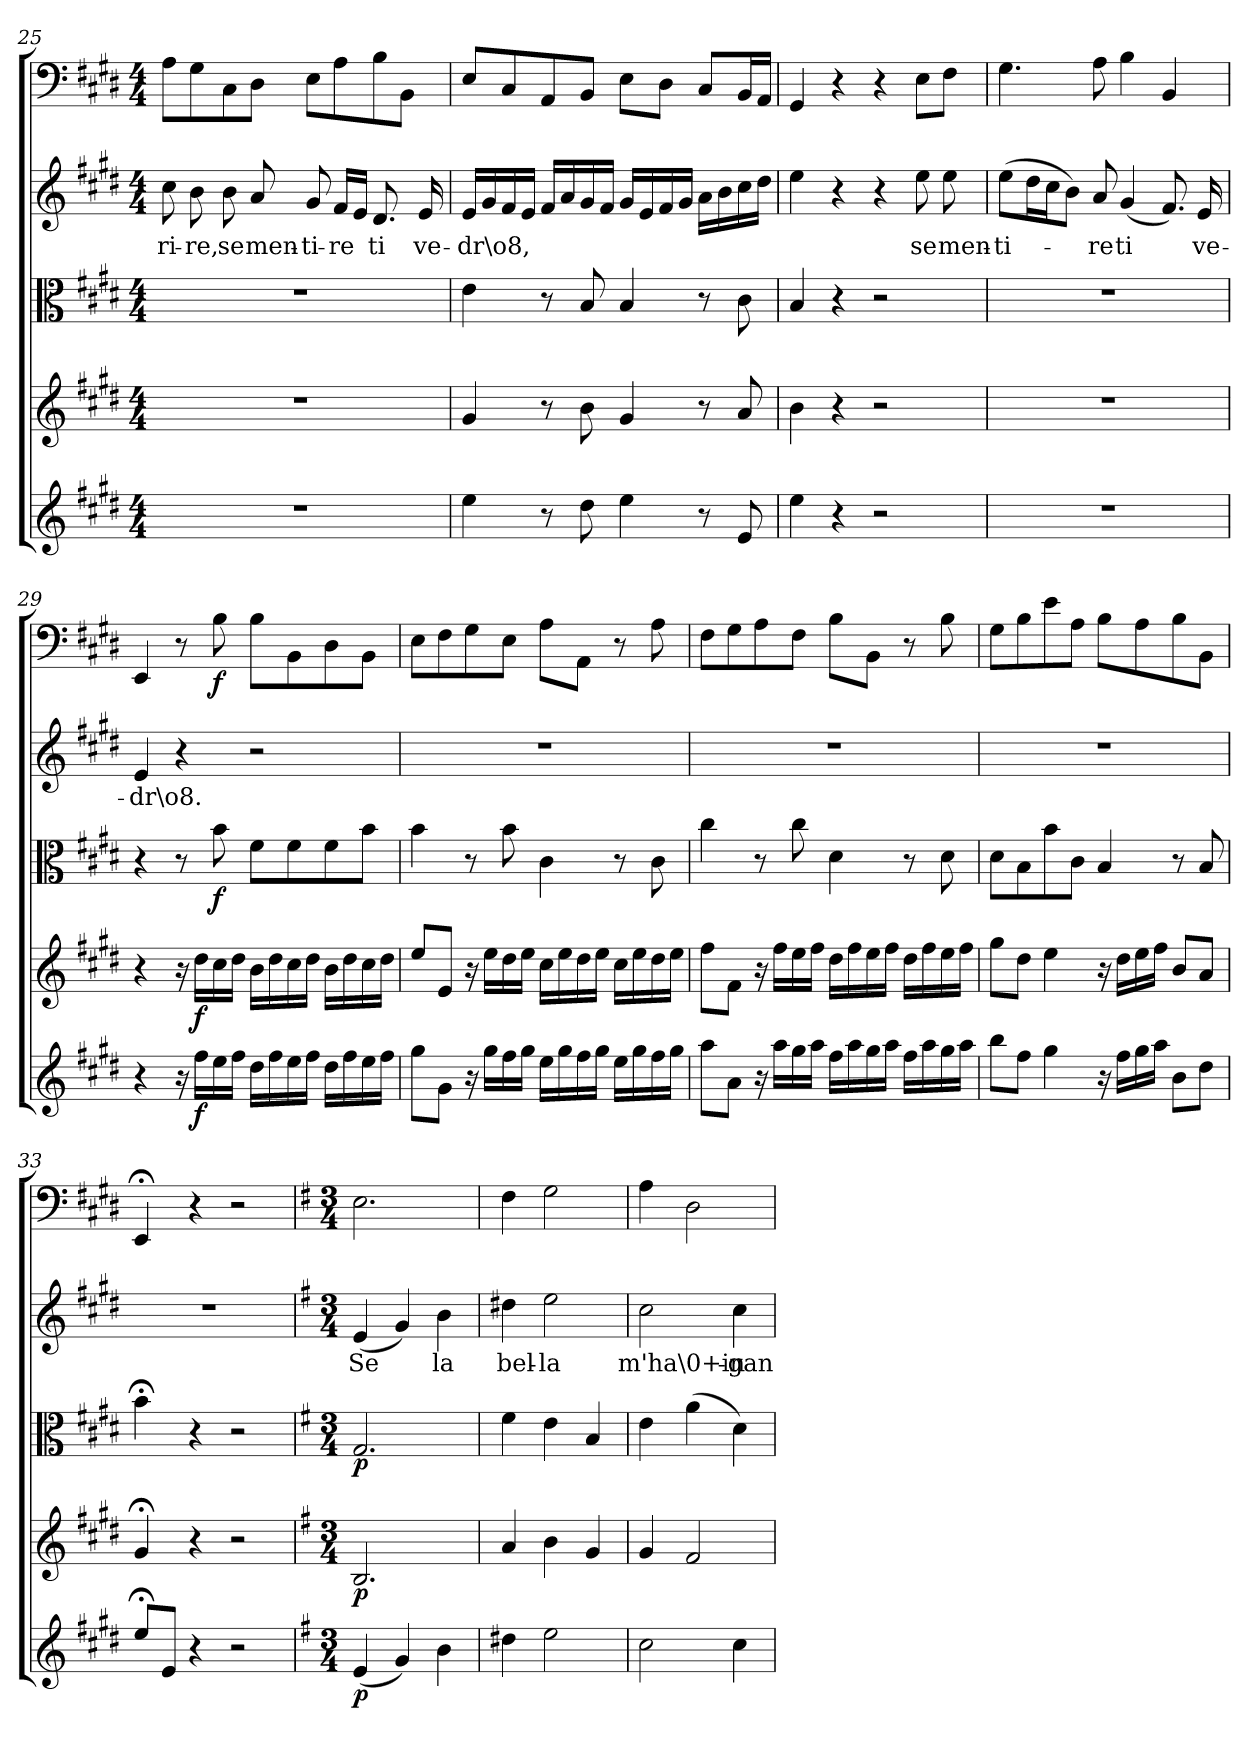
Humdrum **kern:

**kern	**dynam	**kern	**dynam	**kern	**dynam	**kern	**text	**kern	**dynam
*part5	*part5	*part4	*part4	*part3	*part3	*part2	*part2	*part1	*part1
*staff5	*staff5	*staff4	*staff4	*staff3	*staff3	*staff2	*staff2	*staff1	*staff1
*clefG2	*	*clefG2	*	*clefC3	*	*clefG2	*	*clefF4	*
*k[f#c#g#d#]	*	*k[f#c#g#d#]	*	*k[f#c#g#d#]	*	*k[f#c#g#d#]	*	*k[f#c#g#d#]	*
*E:	*	*E:	*	*E:	*	*E:	*	*E:	*
*M4/4	*	*M4/4	*	*M4/4	*	*M4/4	*	*M4/4	*
=25	=25	=25	=25	=25	=25	=25	=25	=25	=25
1r	.	1r	.	1r	.	8cc#\	-ri-	8A\L	.
.	.	.	.	.	.	8b\	-re,	8G#\	.
.	.	.	.	.	.	8b\	se	8C#\	.
.	.	.	.	.	.	8a/	men-	8D#\J	.
.	.	.	.	.	.	8g#/	-ti-	8E\L	.
.	.	.	.	.	.	16f#/LL	-re	8A\	.
.	.	.	.	.	.	16e/JJ	.	.	.
.	.	.	.	.	.	8.d#/	ti	8B\	.
.	.	.	.	.	.	.	.	8BB\J	.
.	.	.	.	.	.	16e/	ve-	.	.
=26	=26	=26	=26	=26	=26	=26	=26	=26	=26
4ee\	.	4g#/	.	4e\	.	16e/LL	-dr\o8,	8E/L	.
.	.	.	.	.	.	16g#/	.	.	.
.	.	.	.	.	.	16f#/	.	8C#/	.
.	.	.	.	.	.	16e/JJ	.	.	.
8r	.	8r	.	8r	.	16f#/LL	.	8AA/	.
.	.	.	.	.	.	16a/	.	.	.
8dd#\	.	8b\	.	8B/	.	16g#/	.	8BB/J	.
.	.	.	.	.	.	16f#/JJ	.	.	.
4ee\	.	4g#/	.	4B/	.	16g#/LL	.	8E\L	.
.	.	.	.	.	.	16e/	.	.	.
.	.	.	.	.	.	16f#/	.	8D#\J	.
.	.	.	.	.	.	16g#/JJ	.	.	.
8r	.	8r	.	8r	.	16a\LL	.	8C#/L	.
.	.	.	.	.	.	16b\	.	.	.
8e/	.	8a/	.	8c#\	.	16cc#\	.	16BB/L	.
.	.	.	.	.	.	16dd#\JJ	.	16AA/JJ	.
=27	=27	=27	=27	=27	=27	=27	=27	=27	=27
4ee\	.	4b\	.	4B/	.	4ee\	.	4GG#/	.
4r	.	4r	.	4r	.	4r	.	4r	.
2r	.	2r	.	2r	.	4r	.	4r	.
.	.	.	.	.	.	8ee\	se	8E\L	.
.	.	.	.	.	.	8ee\	men-	8F#\J	.
=28	=28	=28	=28	=28	=28	=28	=28	=28	=28
1r	.	1r	.	1r	.	(8ee\L	-ti-	4.G#\	.
.	.	.	.	.	.	16dd#\L	.	.	.
.	.	.	.	.	.	16cc#\J	.	.	.
.	.	.	.	.	.	8b\J)	.	.	.
.	.	.	.	.	.	8a/	-re	8A\	.
.	.	.	.	.	.	(4g#/	ti	4B\	.
.	.	.	.	.	.	8.f#/)	.	4BB/	.
.	.	.	.	.	.	16e/	ve-	.	.
=29	=29	=29	=29	=29	=29	=29	=29	=29	=29
4r	.	4r	.	4r	.	4e/	-dr\o8.	4EE/	.
16r	.	16r	.	8r	.	4r	.	8r	.
16ff#\LL	f	16dd#\LL	f	.	.	.	.	.	.
16ee\	.	16cc#\	.	8b\	f	.	.	8B\	f
16ff#\JJ	.	16dd#\JJ	.	.	.	.	.	.	.
16dd#\LL	.	16b\LL	.	8f#\L	.	2r	.	8B\L	.
16ff#\	.	16dd#\	.	.	.	.	.	.	.
16ee\	.	16cc#\	.	8f#\	.	.	.	8BB\	.
16ff#\JJ	.	16dd#\JJ	.	.	.	.	.	.	.
16dd#\LL	.	16b\LL	.	8f#\	.	.	.	8D#\	.
16ff#\	.	16dd#\	.	.	.	.	.	.	.
16ee\	.	16cc#\	.	8b\J	.	.	.	8BB\J	.
16ff#\JJ	.	16dd#\JJ	.	.	.	.	.	.	.
=30	=30	=30	=30	=30	=30	=30	=30	=30	=30
8gg#\L	.	8ee/L	.	4b\	.	1r	.	8E\L	.
8g#\J	.	8e/J	.	.	.	.	.	8F#\	.
16r	.	16r	.	8r	.	.	.	8G#\	.
16gg#\LL	.	16ee\LL	.	.	.	.	.	.	.
16ff#\	.	16dd#\	.	8b\	.	.	.	8E\J	.
16gg#\JJ	.	16ee\JJ	.	.	.	.	.	.	.
16ee\LL	.	16cc#\LL	.	4c#\	.	.	.	8A\L	.
16gg#\	.	16ee\	.	.	.	.	.	.	.
16ff#\	.	16dd#\	.	.	.	.	.	8AA\J	.
16gg#\JJ	.	16ee\JJ	.	.	.	.	.	.	.
16ee\LL	.	16cc#\LL	.	8r	.	.	.	8r	.
16gg#\	.	16ee\	.	.	.	.	.	.	.
16ff#\	.	16dd#\	.	8c#\	.	.	.	8A\	.
16gg#\JJ	.	16ee\JJ	.	.	.	.	.	.	.
=31	=31	=31	=31	=31	=31	=31	=31	=31	=31
8aa\L	.	8ff#\L	.	4cc#\	.	1r	.	8F#\L	.
8a\J	.	8f#\J	.	.	.	.	.	8G#\	.
16r	.	16r	.	8r	.	.	.	8A\	.
16aa\LL	.	16ff#\LL	.	.	.	.	.	.	.
16gg#\	.	16ee\	.	8cc#\	.	.	.	8F#\J	.
16aa\JJ	.	16ff#\JJ	.	.	.	.	.	.	.
16ff#\LL	.	16dd#\LL	.	4d#\	.	.	.	8B\L	.
16aa\	.	16ff#\	.	.	.	.	.	.	.
16gg#\	.	16ee\	.	.	.	.	.	8BB\J	.
16aa\JJ	.	16ff#\JJ	.	.	.	.	.	.	.
16ff#\LL	.	16dd#\LL	.	8r	.	.	.	8r	.
16aa\	.	16ff#\	.	.	.	.	.	.	.
16gg#\	.	16ee\	.	8d#\	.	.	.	8B\	.
16aa\JJ	.	16ff#\JJ	.	.	.	.	.	.	.
=32	=32	=32	=32	=32	=32	=32	=32	=32	=32
8bb\L	.	8gg#\L	.	8d#\L	.	1r	.	8G#\L	.
8ff#\J	.	8dd#\J	.	8B\	.	.	.	8B\	.
4gg#\	.	4ee\	.	8b\	.	.	.	8e\	.
.	.	.	.	8c#\J	.	.	.	8A\J	.
16r	.	16r	.	4B/	.	.	.	8B\L	.
16ff#\LL	.	16dd#\LL	.	.	.	.	.	.	.
16gg#\	.	16ee\	.	.	.	.	.	8A\	.
16aa\JJ	.	16ff#\JJ	.	.	.	.	.	.	.
8b\L	.	8b/L	.	8r	.	.	.	8B\	.
8dd#\J	.	8a/J	.	8B/	.	.	.	8BB\J	.
=33	=33	=33	=33	=33	=33	=33	=33	=33	=33
8ee;</L	.	4g#;</	.	4b;<\	.	1r	.	4EE;</	.
8e/J	.	.	.	.	.	.	.	.	.
4r	.	4r	.	4r	.	.	.	4r	.
2r	.	2r	.	2r	.	.	.	2r	.
=34	=34	=34	=34	=34	=34	=34	=34	=34	=34
*k[f#]	*	*k[f#]	*	*k[f#]	*	*k[f#]	*	*k[f#]	*
*e:	*	*e:	*	*e:	*	*e:	*	*e:	*
*M3/4	*	*M3/4	*	*M3/4	*	*M3/4	*	*M3/4	*
(4e/	p	2.B/	p	2.G/	p	(4e/	Se	2.E\	.
4g/)	.	.	.	.	.	4g/)	.	.	.
4b\	.	.	.	.	.	4b\	la	.	.
=35	=35	=35	=35	=35	=35	=35	=35	=35	=35
4dd#X\	.	4a/	.	4f#\	.	4dd#X\	bel-	4F#\	.
2ee\	.	4b\	.	4e\	.	2ee\	-la	2G\	.
.	.	4g/	.	4B/	.	.	.	.	.
=36	=36	=36	=36	=36	=36	=36	=36	=36	=36
2cc\	.	4g/	.	4e\	.	2cc\	m'ha\0+in-	4A\	.
.	.	2f#/	.	(4a\	.	.	.	2D\	.
4cc\	.	.	.	4d\)	.	4cc\	-gan-	.	.
=	=	=	=	=	=	=	=	=	=
*-	*-	*-	*-	*-	*-	*-	*-	*-	*-
